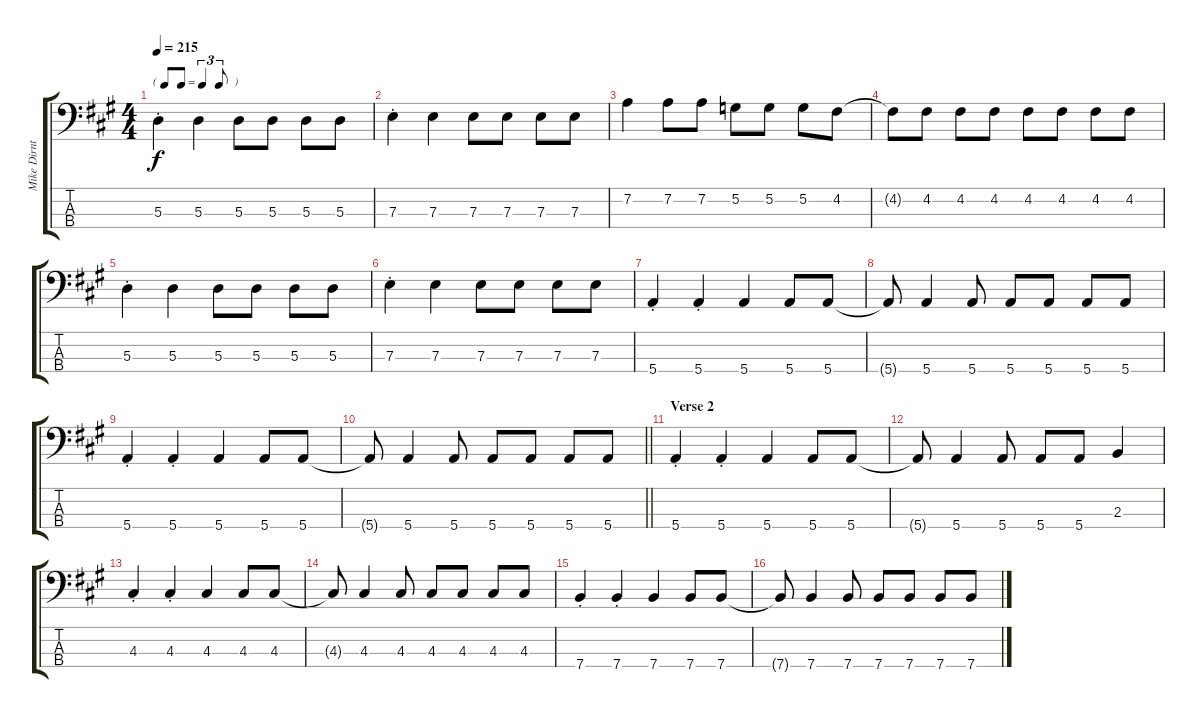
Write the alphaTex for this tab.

\track ("Mike Dirnt (Bass)" "Mike Dirnt") {instrument electricbassfinger}
\staff {score tabs}
\tuning (G2 D2 A1 E1) {hide}
\ts (4 4)
\tf triplet8th
\tempo 215
\clef f4
\ks a
5.3{st}.4{dy f} 5.3.4 5.3.8 5.3.8 5.3.8 5.3.8 |
7.3{st}.4 7.3.4 7.3.8 7.3.8 7.3.8 7.3.8 |
7.2.4 7.2.8 7.2.8 5.2.8 5.2.8 5.2.8 4.2.8 |
4.2{t}.8 4.2.8 4.2.8 4.2.8 4.2.8 4.2.8 4.2.8 4.2.8 |
5.3{st}.4 5.3.4 5.3.8 5.3.8 5.3.8 5.3.8 |
7.3{st}.4 7.3.4 7.3.8 7.3.8 7.3.8 7.3.8 |
5.4{st}.4 5.4{st}.4 5.4.4 5.4.8 5.4.8 |
5.4{t}.8 5.4.4 5.4.8 5.4.8 5.4.8 5.4.8 5.4.8 |
5.4{st}.4 5.4{st}.4 5.4.4 5.4.8 5.4.8 |
\barLineRight lightlight
5.4{t}.8 5.4.4 5.4.8 5.4.8 5.4.8 5.4.8 5.4.8 |
\section ("" "Verse 2")
5.4{st}.4 5.4{st}.4 5.4.4 5.4.8 5.4.8 |
5.4{t}.8 5.4.4 5.4.8 5.4.8 5.4.8 2.3.4 |
4.3{st}.4 4.3{st}.4 4.3.4 4.3.8 4.3.8 |
4.3{t}.8 4.3.4 4.3.8 4.3.8 4.3.8 4.3.8 4.3.8 |
7.4{st}.4 7.4{st}.4 7.4.4 7.4.8 7.4.8 |
7.4{t}.8 7.4.4 7.4.8 7.4.8 7.4.8 7.4.8 7.4.8
